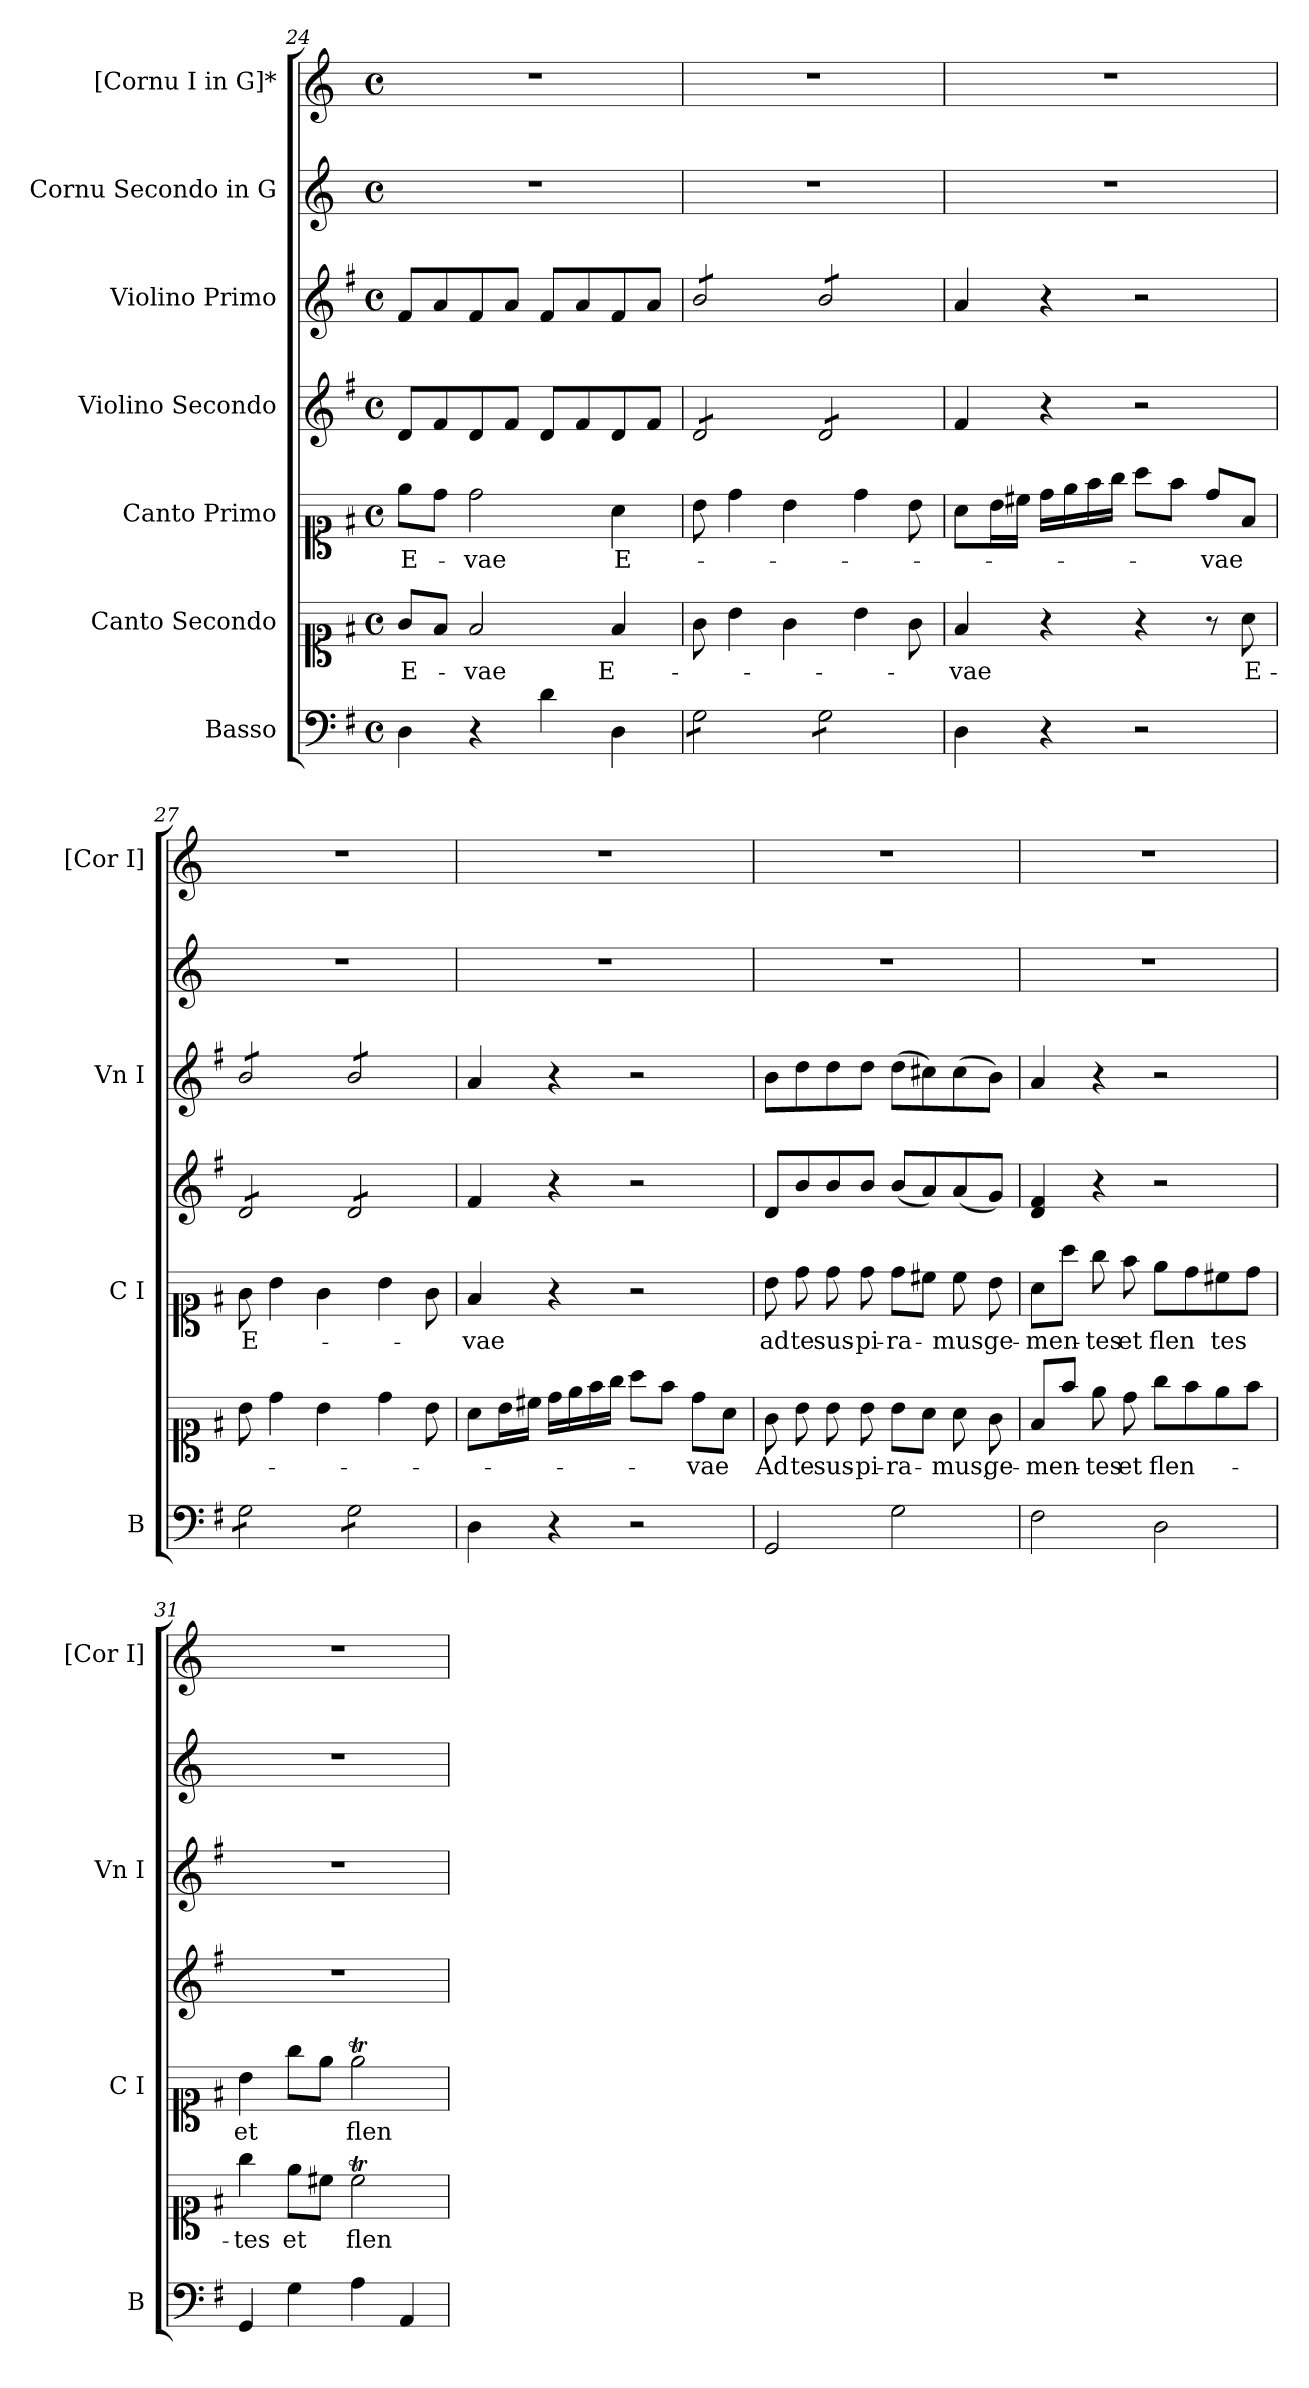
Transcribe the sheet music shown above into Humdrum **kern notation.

**kern	**kern	**text	**kern	**text	**kern	**kern	**kern	**kern
*part7	*part6	*part6	*part5	*part5	*part4	*part3	*part2	*part1
*staff7	*staff6	*staff6	*staff5	*staff5	*staff4	*staff3	*staff2	*staff1
*I"Basso	*I"Canto Secondo	*	*I"Canto Primo	*	*I"Violino Secondo	*I"Violino Primo	*I"Cornu Secondo in G	*I"[Cornu I in G]*
*I'B	*	*	*I'C I	*	*	*I'Vn I	*	*I'[Cor I]
*clefF4	*clefC1	*	*clefC1	*	*clefG2	*clefG2	*clefG2	*clefG2
*	*	*	*	*	*	*	*ITrd3c5	*ITrd3c5
*k[f#]	*k[f#]	*	*k[f#]	*	*k[f#]	*k[f#]	*k[f#]	*k[f#]
*M4/4	*M4/4	*	*M4/4	*	*M4/4	*M4/4	*M4/4	*M4/4
*met(c)	*met(c)	*	*met(c)	*	*met(c)	*met(c)	*met(c)	*met(c)
=24	=24	=24	=24	=24	=24	=24	=24	=24
4D	8gL	E-	8eeL	E-	8dL	8f#L	1r	1r
.	8f#J	.	8ddJ	.	8f#	8a	.	.
4r	2f#	-vae	2dd	-vae	8d	8f#	.	.
.	.	.	.	.	8f#J	8aJ	.	.
4d	.	.	.	.	8dL	8f#L	.	.
.	.	.	.	.	8f#	8a	.	.
4D	4f#	E-	4a	E-	8d	8f#	.	.
.	.	.	.	.	8f#J	8aJ	.	.
=25	=25	=25	=25	=25	=25	=25	=25	=25
*tremolo	*	*	*	*	*	*	*	*
*	*	*	*	*	*tremolo	*	*	*
*	*	*	*	*	*	*tremolo	*	*
8GL	8g	.	8b	.	8dL	8b/L	1r	1r
8G	4b	.	4dd	.	8d	8b/	.	.
8G	.	.	.	.	8d	8b/	.	.
8GJ	4g	.	4b	.	8dJ	8b/J	.	.
8GL	.	.	.	.	8dL	8b/L	.	.
8G	4b	.	4dd	.	8d	8b/	.	.
8G	.	.	.	.	8d	8b/	.	.
8GJ	8g	.	8b	.	8dJ	8b/J	.	.
*	*	*	*	*	*	*Xtremolo	*	*
*	*	*	*	*	*Xtremolo	*	*	*
*Xtremolo	*	*	*	*	*	*	*	*
=26	=26	=26	=26	=26	=26	=26	=26	=26
4D	4f#	-vae	8aL	.	4f#	4a	1r	1r
.	.	.	16bL	.	.	.	.	.
.	.	.	16cc#XJJ	.	.	.	.	.
4r	4r	.	16ddLL	.	4r	4r	.	.
.	.	.	16ee	.	.	.	.	.
.	.	.	16ff#	.	.	.	.	.
.	.	.	16ggJJ	.	.	.	.	.
2r	4r	.	8aaL	.	2r	2r	.	.
.	.	.	8ff#J	.	.	.	.	.
.	8r	.	8dd\L	-vae	.	.	.	.
.	8a	E-	8f#/J	.	.	.	.	.
=27	=27	=27	=27	=27	=27	=27	=27	=27
*tremolo	*	*	*	*	*	*	*	*
*	*	*	*	*	*tremolo	*	*	*
*	*	*	*	*	*	*tremolo	*	*
8GL	8b	.	8g	E-	8dL	8b/L	1r	1r
8G	4dd	.	4b	.	8d	8b/	.	.
8G	.	.	.	.	8d	8b/	.	.
8GJ	4b	.	4g	.	8dJ	8b/J	.	.
8GL	.	.	.	.	8dL	8b/L	.	.
8G	4dd	.	4b	.	8d	8b/	.	.
8G	.	.	.	.	8d	8b/	.	.
8GJ	8b	.	8g	.	8dJ	8b/J	.	.
*	*	*	*	*	*	*Xtremolo	*	*
*	*	*	*	*	*Xtremolo	*	*	*
*Xtremolo	*	*	*	*	*	*	*	*
=28	=28	=28	=28	=28	=28	=28	=28	=28
4D	8aL	.	4f#	-vae	4f#	4a	1r	1r
.	16bL	.	.	.	.	.	.	.
.	16cc#XJJ	.	.	.	.	.	.	.
4r	16ddLL	.	4r	.	4r	4r	.	.
.	16ee	.	.	.	.	.	.	.
.	16ff#	.	.	.	.	.	.	.
.	16ggJJ	.	.	.	.	.	.	.
2r	8aaL	.	2r	.	2r	2r	.	.
.	8ff#J	.	.	.	.	.	.	.
.	8ddL	-vae	.	.	.	.	.	.
.	8aJ	.	.	.	.	.	.	.
=29	=29	=29	=29	=29	=29	=29	=29	=29
2GG	8g	Ad	8b	ad	8dL	8bL	1r	1r
.	8b	te	8dd	te	8b	8dd	.	.
.	8b	sus-	8dd	sus-	8b	8dd	.	.
.	8b	-pi-	8dd	-pi-	8bJ	8ddJ	.	.
2G	8bL	-ra-	8ddL	-ra-	(<8bL	(>8ddL	.	.
.	8aJ	.	8cc#XJ	.	8a)	8cc#X)	.	.
.	8a	-mus,	8cc#	-mus	(<8a	(>8cc#	.	.
.	8g	ge-	8b	ge-	8gJ)	8bJ)	.	.
=30	=30	=30	=30	=30	=30	=30	=30	=30
2F#	8f#/L	-men-	8aL	-men-	4d 4f#	4a	1r	1r
.	8ff#\J	.	8aaJ	.	.	.	.	.
.	8ee	-tes	8gg	-tes	4r	4r	.	.
.	8dd	et	8ff#	et	.	.	.	.
2D	8ggL	flen-	8eeL	flen	2r	2r	.	.
.	8ff#	.	8dd	.	.	.	.	.
.	8ee	.	8cc#X	tes	.	.	.	.
.	8ff#J	.	8ddJ	.	.	.	.	.
=31	=31	=31	=31	=31	=31	=31	=31	=31
4GG	4gg	-tes	4b	et	1r	1r	1r	1r
4G	8eeL	et	8ggL	.	.	.	.	.
.	8cc#XJ	.	8eeJ	.	.	.	.	.
4A	2cc#t	flen-	2eeT	flen-	.	.	.	.
4AA	.	.	.	.	.	.	.	.
=	=	=	=	=	=	=	=	=
*-	*-	*-	*-	*-	*-	*-	*-	*-
